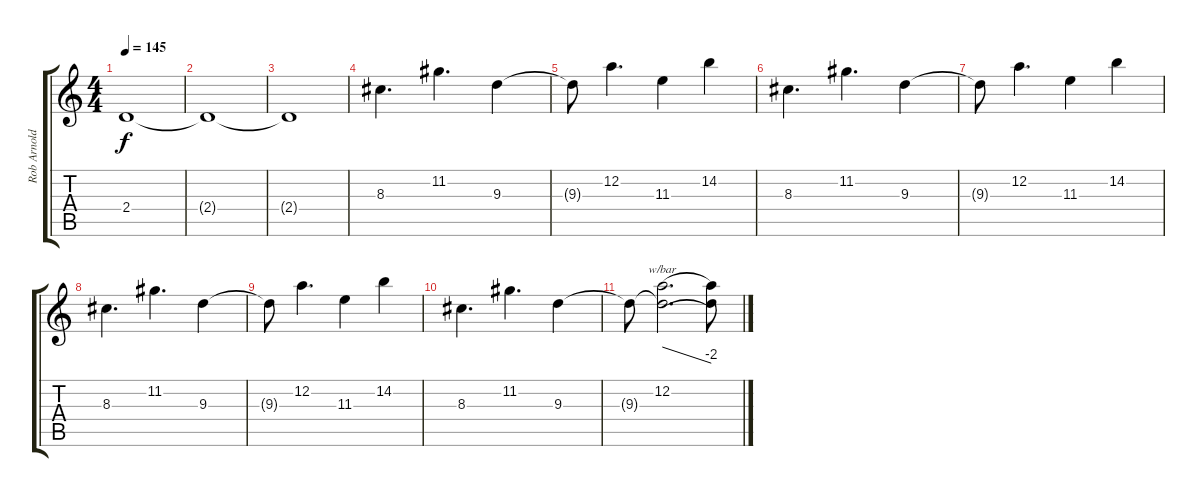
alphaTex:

\track ("Rob Arnold (lead)" "Rob Arnold") {instrument distortionguitar}
\staff {score tabs}
\tuning (D4 A3 F3 C3 G2 C2) {hide}
\ts (4 4)
\tempo 145
\clef g2
\ks c
2.4{t}.1{dy f} |
2.4{t}.1 |
2.4{t}.1 |
8.3.4{d volume 14} 11.2.4{d} 9.3.4 |
9.3{t}.8 12.2.4{d} 11.3.4 14.2.4 |
8.3.4{d} 11.2.4{d} 9.3.4 |
9.3{t}.8 12.2.4{d} 11.3.4 14.2.4 |
8.3.4{d} 11.2.4{d} 9.3.4 |
9.3{t}.8 12.2.4{d} 11.3.4 14.2.4 |
8.3.4{d} 11.2.4{d} 9.3.4 |
9.3{t}.8 (12.2 9.3{t}).2{d tbe (dive default 0 0 60 -8)} (12.2{t} 9.3{t}).8
